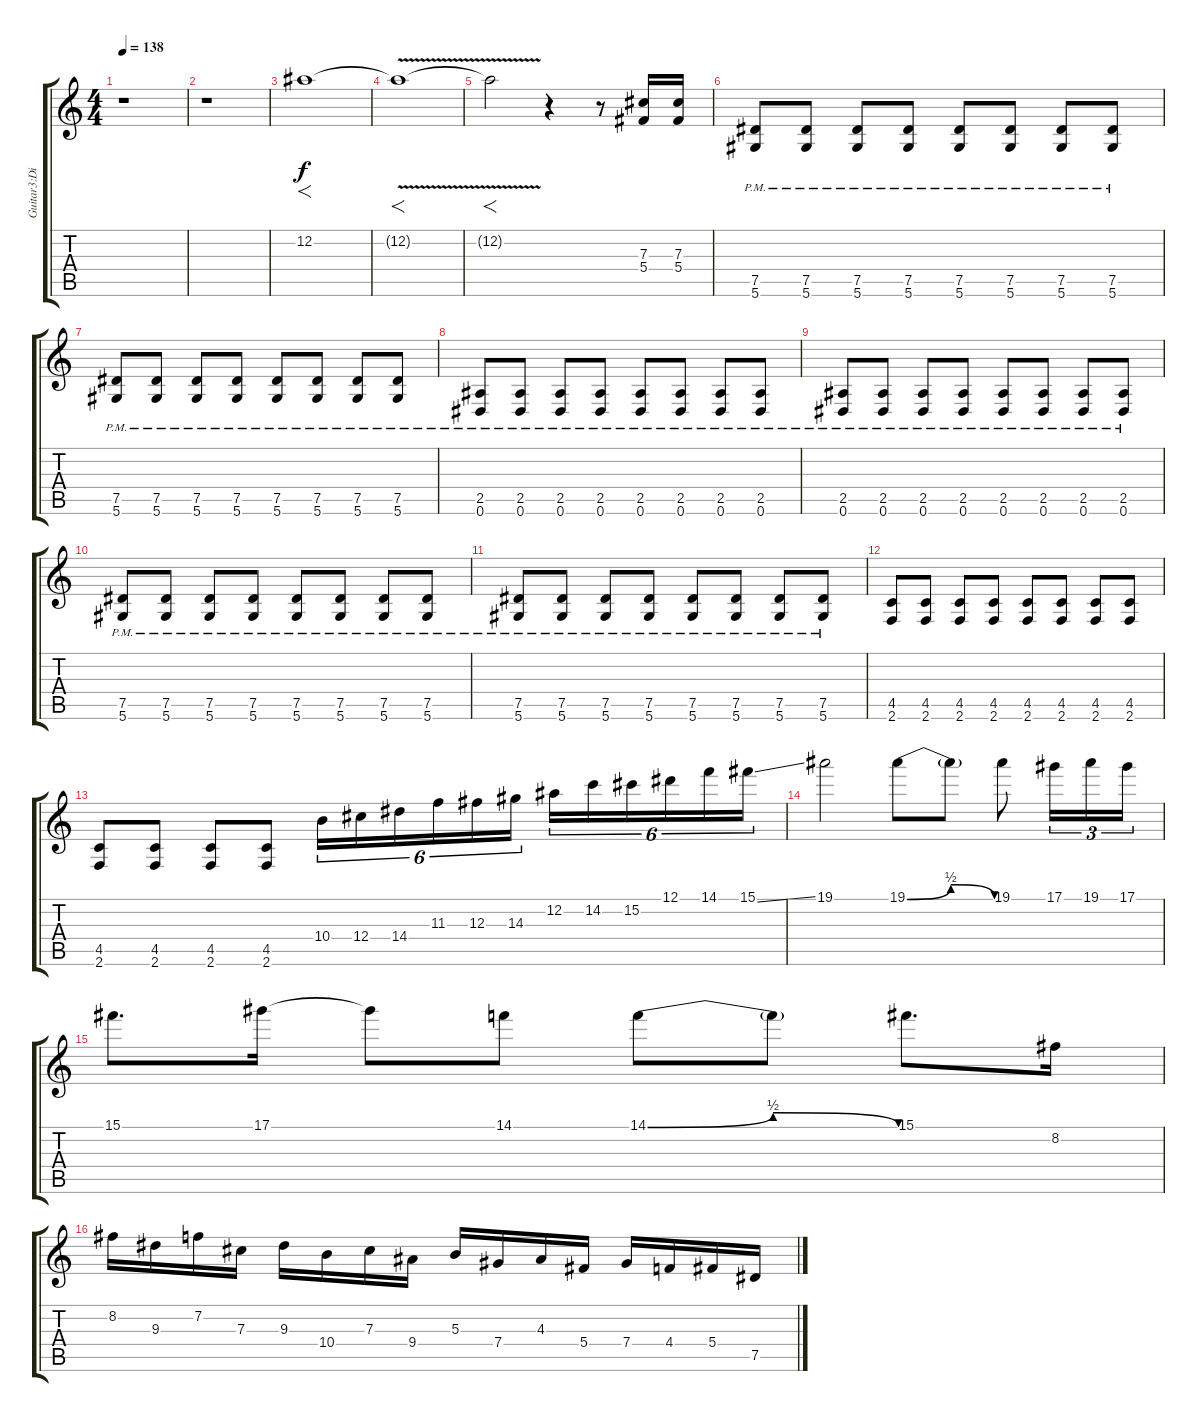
\track ("Guitar3:Distortion<Half Down>" "Guitar3:Di") {instrument distortionguitar}
\staff {score tabs}
\tuning (Eb4 Bb3 Gb3 Db3 Ab2 Eb2) {hide}
\ts (4 4)
\tempo 138
\clef g2
\ks c
r.1{dy f} |
r.1 |
12.2.1{f} |
12.2{v t}.1{f} |
12.2{v t}.2{f} r.4 r.8 (7.3 5.4).16 (7.3 5.4).16 |
(7.5{pm} 5.6{pm}).8 (7.5{pm} 5.6{pm}).8 (7.5{pm} 5.6{pm}).8 (7.5{pm} 5.6{pm}).8 (7.5{pm} 5.6{pm}).8 (7.5{pm} 5.6{pm}).8 (7.5{pm} 5.6{pm}).8 (7.5{pm} 5.6{pm}).8 |
(7.5{pm} 5.6{pm}).8 (7.5{pm} 5.6{pm}).8 (7.5{pm} 5.6{pm}).8 (7.5{pm} 5.6{pm}).8 (7.5{pm} 5.6{pm}).8 (7.5{pm} 5.6{pm}).8 (7.5{pm} 5.6{pm}).8 (7.5{pm} 5.6{pm}).8 |
(2.5{pm} 0.6{pm}).8 (2.5{pm} 0.6{pm}).8 (2.5{pm} 0.6{pm}).8 (2.5{pm} 0.6{pm}).8 (2.5{pm} 0.6{pm}).8 (2.5{pm} 0.6{pm}).8 (2.5{pm} 0.6{pm}).8 (2.5{pm} 0.6{pm}).8 |
(2.5{pm} 0.6{pm}).8 (2.5{pm} 0.6{pm}).8 (2.5{pm} 0.6{pm}).8 (2.5{pm} 0.6{pm}).8 (2.5{pm} 0.6{pm}).8 (2.5{pm} 0.6{pm}).8 (2.5{pm} 0.6{pm}).8 (2.5{pm} 0.6{pm}).8 |
(7.5{pm} 5.6{pm}).8 (7.5{pm} 5.6{pm}).8 (7.5{pm} 5.6{pm}).8 (7.5{pm} 5.6{pm}).8 (7.5{pm} 5.6{pm}).8 (7.5{pm} 5.6{pm}).8 (7.5{pm} 5.6{pm}).8 (7.5{pm} 5.6{pm}).8 |
(7.5{pm} 5.6{pm}).8 (7.5{pm} 5.6{pm}).8 (7.5{pm} 5.6{pm}).8 (7.5{pm} 5.6{pm}).8 (7.5{pm} 5.6{pm}).8 (7.5{pm} 5.6{pm}).8 (7.5{pm} 5.6{pm}).8 (7.5{pm} 5.6{pm}).8 |
(4.5 2.6).8 (4.5 2.6).8 (4.5 2.6).8 (4.5 2.6).8 (4.5 2.6).8 (4.5 2.6).8 (4.5 2.6).8 (4.5 2.6).8 |
(4.5 2.6).8 (4.5 2.6).8 (4.5 2.6).8 (4.5 2.6).8 10.4.16{tu (6 4)} 12.4.16{tu (6 4)} 14.4.16{tu (6 4)} 11.3.16{tu (6 4)} 12.3.16{tu (6 4)} 14.3.16{tu (6 4)} 12.2.16{tu (6 4)} 14.2.16{tu (6 4)} 15.2.16{tu (6 4)} 12.1.16{tu (6 4)} 14.1.16{tu (6 4)} 15.1{ss}.16{tu (6 4)} |
19.1.2 19.1{be (bendrelease 0 0 15 2 45 2 60 0)}.8 19.1{t}.8 19.1.8 17.1.16{tu (3 2)} 19.1.16{tu (3 2)} 17.1.16{tu (3 2)} |
15.1.8{d} 17.1.16 17.1{t}.8 14.1.8 14.1{be (bendrelease 0 0 30 2 30 2 60 0)}.8 14.1{t}.8 15.1.8{d} 8.2.16 |
8.2.16 9.3.16 7.2.16 7.3.16 9.3.16 10.4.16 7.3.16 9.4.16 5.3.16 7.4.16 4.3.16 5.4.16 7.4.16 4.4.16 5.4.16 7.5.16
